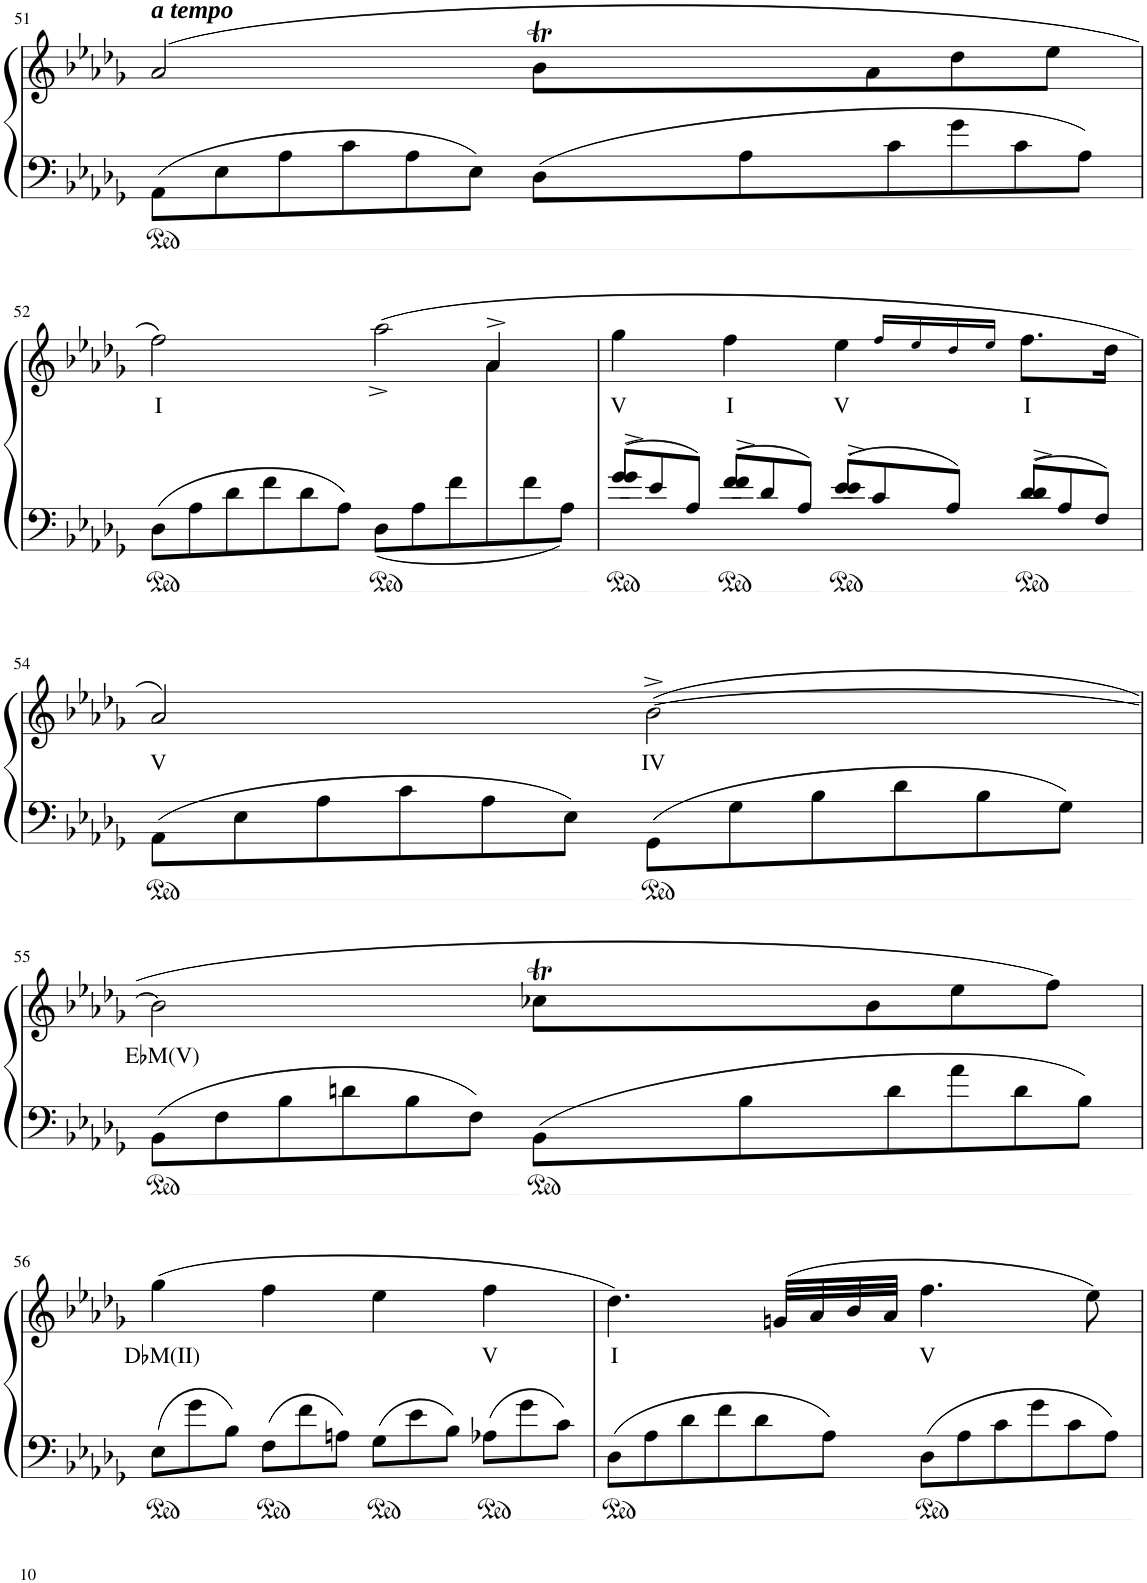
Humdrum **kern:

**kern	**kern	**text
*part1	*part1	*part1
*staff2	*staff1	*staff1
*I"Piano	*	*
*I'Pno	*	*
!!LO:PB:g=z
*clefF4	*clefG2	*
*k[b-e-a-d-g-]	*k[b-e-a-d-g-]	*
*M4/4	*M4/4	*
*met(c)	*met(c)	*
*Xtuplet	*	*
=51	=51	=51
*	*^	*
!	!LO:TX:a:Bi:t=a tempo	!	!
12AA-\L	(2a-/	2ryy	.
12E-\	.	.	.
12A-\	.	.	.
12c\	.	.	.
12A-\	.	.	.
12E-\J	.	.	.
*	*	*Xtuplet	*
12D-\L	8b-T\L	48ryy	.
.	.	48cc!	.
.	.	48b-!	.
.	.	48cc!	.
12A-\	.	48b-!	.
.	.	48cc!	.
.	8a-\	4.ryy	.
12c\	.	.	.
12g-\	8dd-\	.	.
12c\	.	.	.
.	8ee-\J	.	.
12A-\J	.	.	.
*	*v	*v	*
!!LO:LB:g=z
=52	=52	=52
!	!	!LO:LY:b
*	*^	*
*	*	*^	*
12D-\L	2ff\)	2.ryy	2.ryy	I
12A-\	.	.	.	.
12d-\	.	.	.	.
12f\	.	.	.	.
12d-\	.	.	.	.
12A-\J	.	.	.	.
12D-\L	(>2aa-^\	.	.	.
12A-\	.	.	.	.
12f\	.	.	.	.
12ryy	.	4a-^/	12a-\	.
12f\	.	.	6ryy	.
12A-\J	.	.	.	.
*	*v	*v	*v	*
=53	=53	=53
*^	*	*
!	!	!	!LO:LY:b
*	*	*^	*
12g-/L	4g-^/	4gg-\	2ryy	V
12e-/	.	.	.	.
12A-/J	.	.	.	.
!	!	!	!	!LO:LY:b
12f/L	4f^/	4ff\	.	I
12d-/	.	.	.	.
12A-/J	.	.	.	.
!	!	!	!	!LO:LY:b
12e-/L	4e-^/	4ee-\	12ryy	V
12c/	.	.	24ff!/LL	.
.	.	.	24ee-!/	.
12A-/J	.	.	24dd-!/	.
.	.	.	24ee-!/JJ	.
!	!	!	!	!LO:LY:b
12d-/L	4d-^/	8.ff\L	4ryy	I
12A-/	.	.	.	.
12F/J	.	.	.	.
.	.	16dd-\Jk	.	.
*v	*v	*	*	*
*	*v	*v	*
!!LO:LB:g=z
=54	=54	=54
!	!	!LO:LY:b
12AA-\L	2a-/)	V
12E-\	.	.
12A-\	.	.
12c\	.	.
12A-\	.	.
12E-\J	.	.
!	!	!LO:LY:b
12GG-\L	([2b-^\	IV
12G-\	.	.
12B-\	.	.
12d-\	.	.
12B-\	.	.
12G-\J	.	.
!!LO:LB:g=z
=55	=55	=55
!	!	!LO:LY:b
*	*^	*
12BB-\L	2b-\]	2ryy	E♭M(V)
12F\	.	.	.
12B-\	.	.	.
12dn\	.	.	.
12B-\	.	.	.
12F\J	.	.	.
12BB-\L	8cc-XT\L	48ryy	.
.	.	48dd-!	.
.	.	48cc-!	.
.	.	48dd-!	.
12B-\	.	48cc-!	.
.	.	48dd-!	.
.	8b-\	4.ryy	.
12d\	.	.	.
12a-\	8ee-\	.	.
12d\	.	.	.
.	8ff\J)	.	.
12B-\J	.	.	.
*	*v	*v	*
!!LO:LB:g=z
=56	=56	=56
!	!	!LO:LY:b
12E-\L	(4gg-\	D♭M(II)
12g-\	.	.
12B-\J	.	.
12F\L	4ff\	.
12f\	.	.
12An\J	.	.
12G-\L	4ee-\	.
12e-\	.	.
12B-\J	.	.
!	!	!LO:LY:b
12A-X\L	4ff\	V
12g-\	.	.
12c\J	.	.
=57	=57	=57
!	!	!LO:LY:b
12D-\L	4.dd-\)	I
12A-\	.	.
12d-\	.	.
12f\	.	.
12d-\	.	.
.	(32gn/LLL	.
.	32a-/	.
12A-\J	.	.
.	32b-/	.
.	32a-/JJJ	.
!	!	!LO:LY:b
12D-\L	4.ff\	V
12A-\	.	.
12c\	.	.
12g-\	.	.
12c\	.	.
.	8ee-\)	.
12A-\J	.	.
=	=	=
*-	*-	*-
